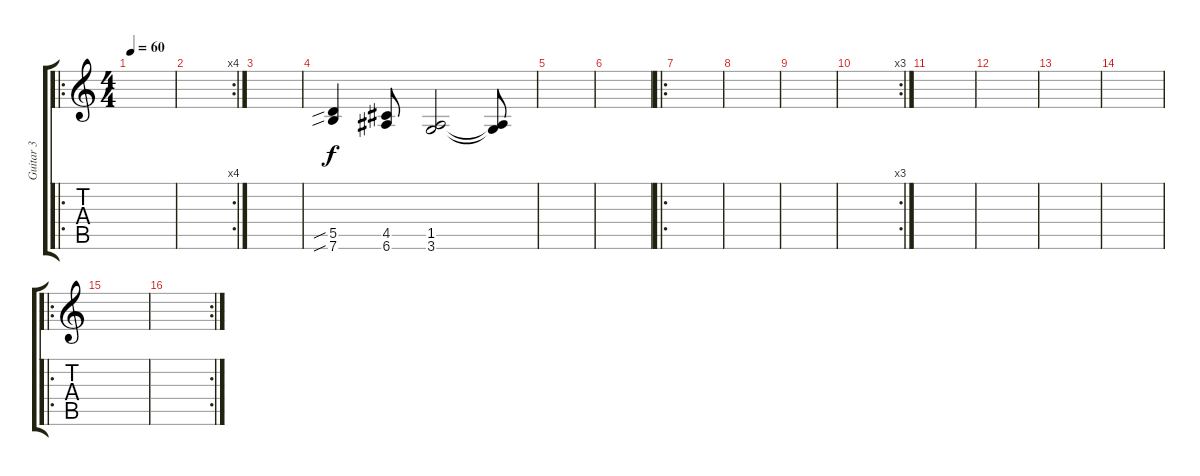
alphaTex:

\track ("Guitar 3" "Guitar 3") {instrument acousticguitarsteel}
\staff {score tabs}
\tuning (E4 B3 G3 D3 A2 E2) {hide}
\ro
\ts (4 4)
\tempo 60
\clef g2
\ks c
|
\rc 4
|
|
(5.5{sib} 7.6{sib}).4 (4.5 6.6).8 (1.5 3.6).2 (1.5{t} 3.6{t}).8 |
|
|
\ro
|
|
|
\rc 3
|
|
|
|
|
\ro
|
\rc 2
